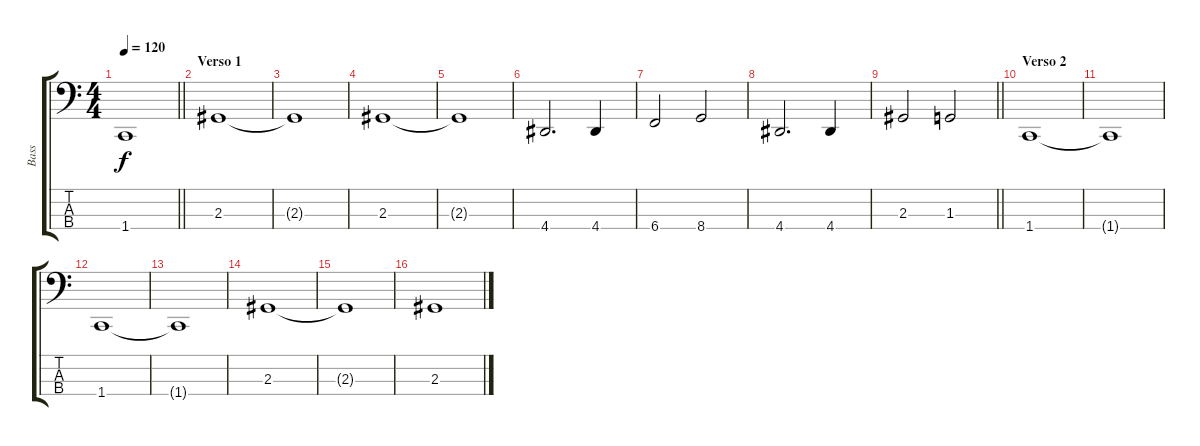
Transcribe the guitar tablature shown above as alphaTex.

\track ("Bass" "Bass") {instrument electricbassfinger}
\staff {score tabs}
\tuning (E2 B1 Gb1 B0) {hide}
\ts (4 4)
\tempo 120
\clef f4
\barLineRight lightlight
\ks c
1.4{t}.1{dy f} |
\section ("" "Verso 1")
2.3.1 |
2.3{t}.1 |
2.3.1 |
2.3{t}.1 |
4.4.2{d} 4.4.4 |
6.4.2 8.4.2 |
4.4.2{d} 4.4.4 |
\barLineRight lightlight
2.3.2 1.3.2 |
\section ("" "Verso 2")
1.4.1 |
1.4{t}.1 |
1.4.1 |
1.4{t}.1 |
2.3.1 |
2.3{t}.1 |
2.3.1
